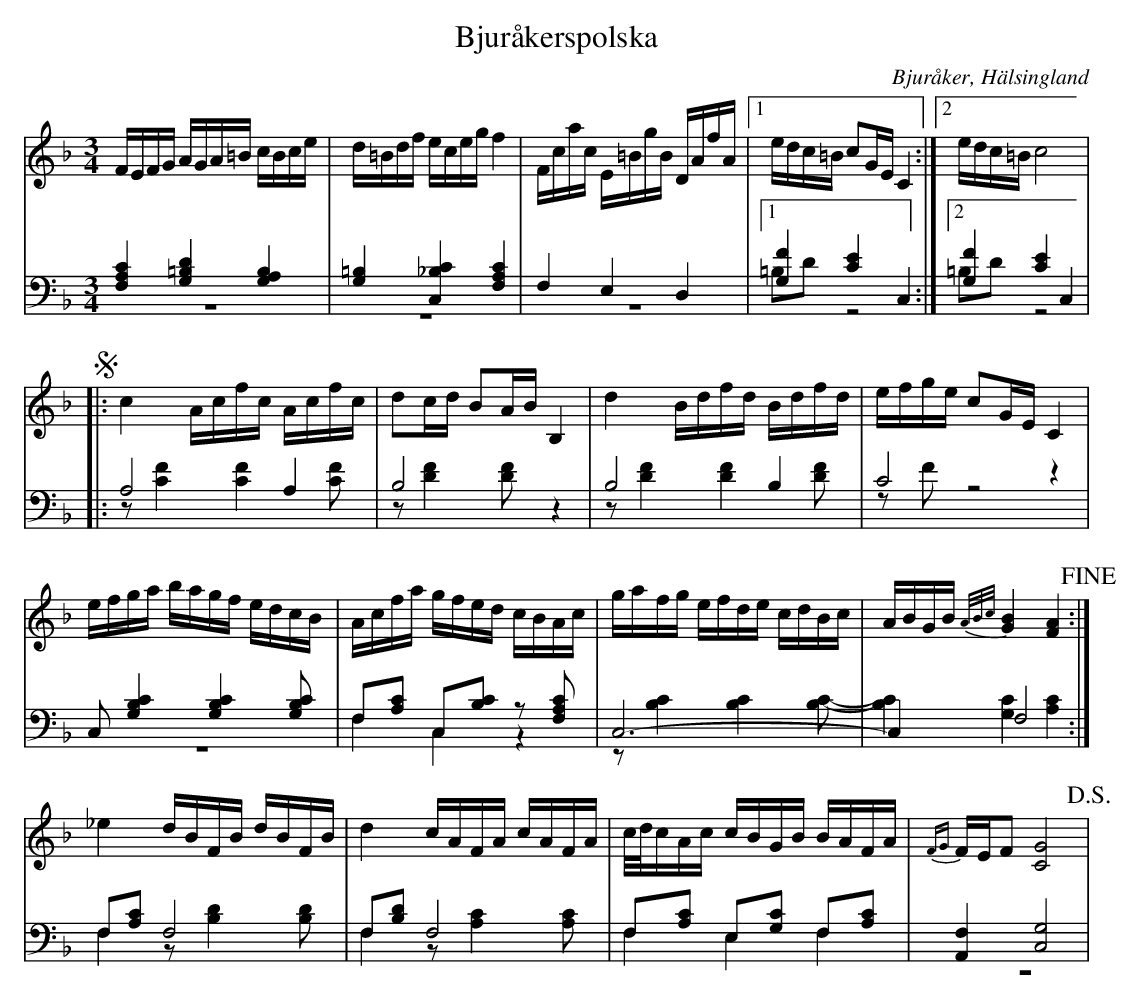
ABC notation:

X:1
T: Bjuråkerspolska
O: Bjuråker, Hälsingland
M: 3/4
L: 1/16
K: F
V:1
V:2
V:3 merge
V:1
FEFG AGA=B cBce|d=Bdf eceg f4|Fcac E=BgB DAfA|1 edc=B c2GE C4:|2 edc=B c8 |
!segno! |:c4 Acfc Acfc|d2cd B2AB B,4|d4 Bdfd Bdfd|efge c2GE C4|
efga bagf edcB|Acfa gfed cBAc|gafg efde cdBc|ABGB {A/B/c/}[G4B4] [F4A4] !fine!:|
_e4 dBFB dBFB|d4 cAFA cAFA|c/d/cAc cBGB BAFA|{FG}FEF2 [C8G8] !D.S.!|
V:2 clef=bass
[F,4A,4C4] [G,4=B,4D4] [G,4A,4B,4]|[G,4=B,4] [C,4_B,4C4] [F,4A,4C4]|F,4 E,4 D,4|1 [G,4F4] [C4E4] C,4:|2 [G,4F4] [C4E4] C,4 |
|:A,8 A,4|B,8 z4|B,8  B,4|C8 z4|
C,2 [G,4B,4C4] [G,4B,4C4] [G,2B,2C2]|F,2[A,2C2] C,2[B,2C2] z2 [F,2A,2C2]|C,12-|C,4 F,8:|
F,2[A,2C2] F,8|F,2[B,2D2] F,8|F,2[A,2C2] E,2[G,2C2] F,2[A,2C2]|[A,,4F,4] [C,8G,8] |
V:3 clef=bass
z12|z12|z12|1 =B,2D2 z8:|2 =B,2D2 z8|
|:z2 [C4F4] [C4F4] [C2F2]|z2 [D4F4] [D2F2] z4|z2 [D4F4] [D4F4] [D2F2]|z2 F2 z8|
z12|F,4 C,4 z4|z2 [B,4C4] [B,4C4] [B,2C2]-|[B,4C4] [G,4C4] [A,4C4]:|
F,4 z2 [B,4D4] [B,2D2]|F,4 z2 [A,4C4] [A,2C2]|F,4 E,4 F,4|z12|
